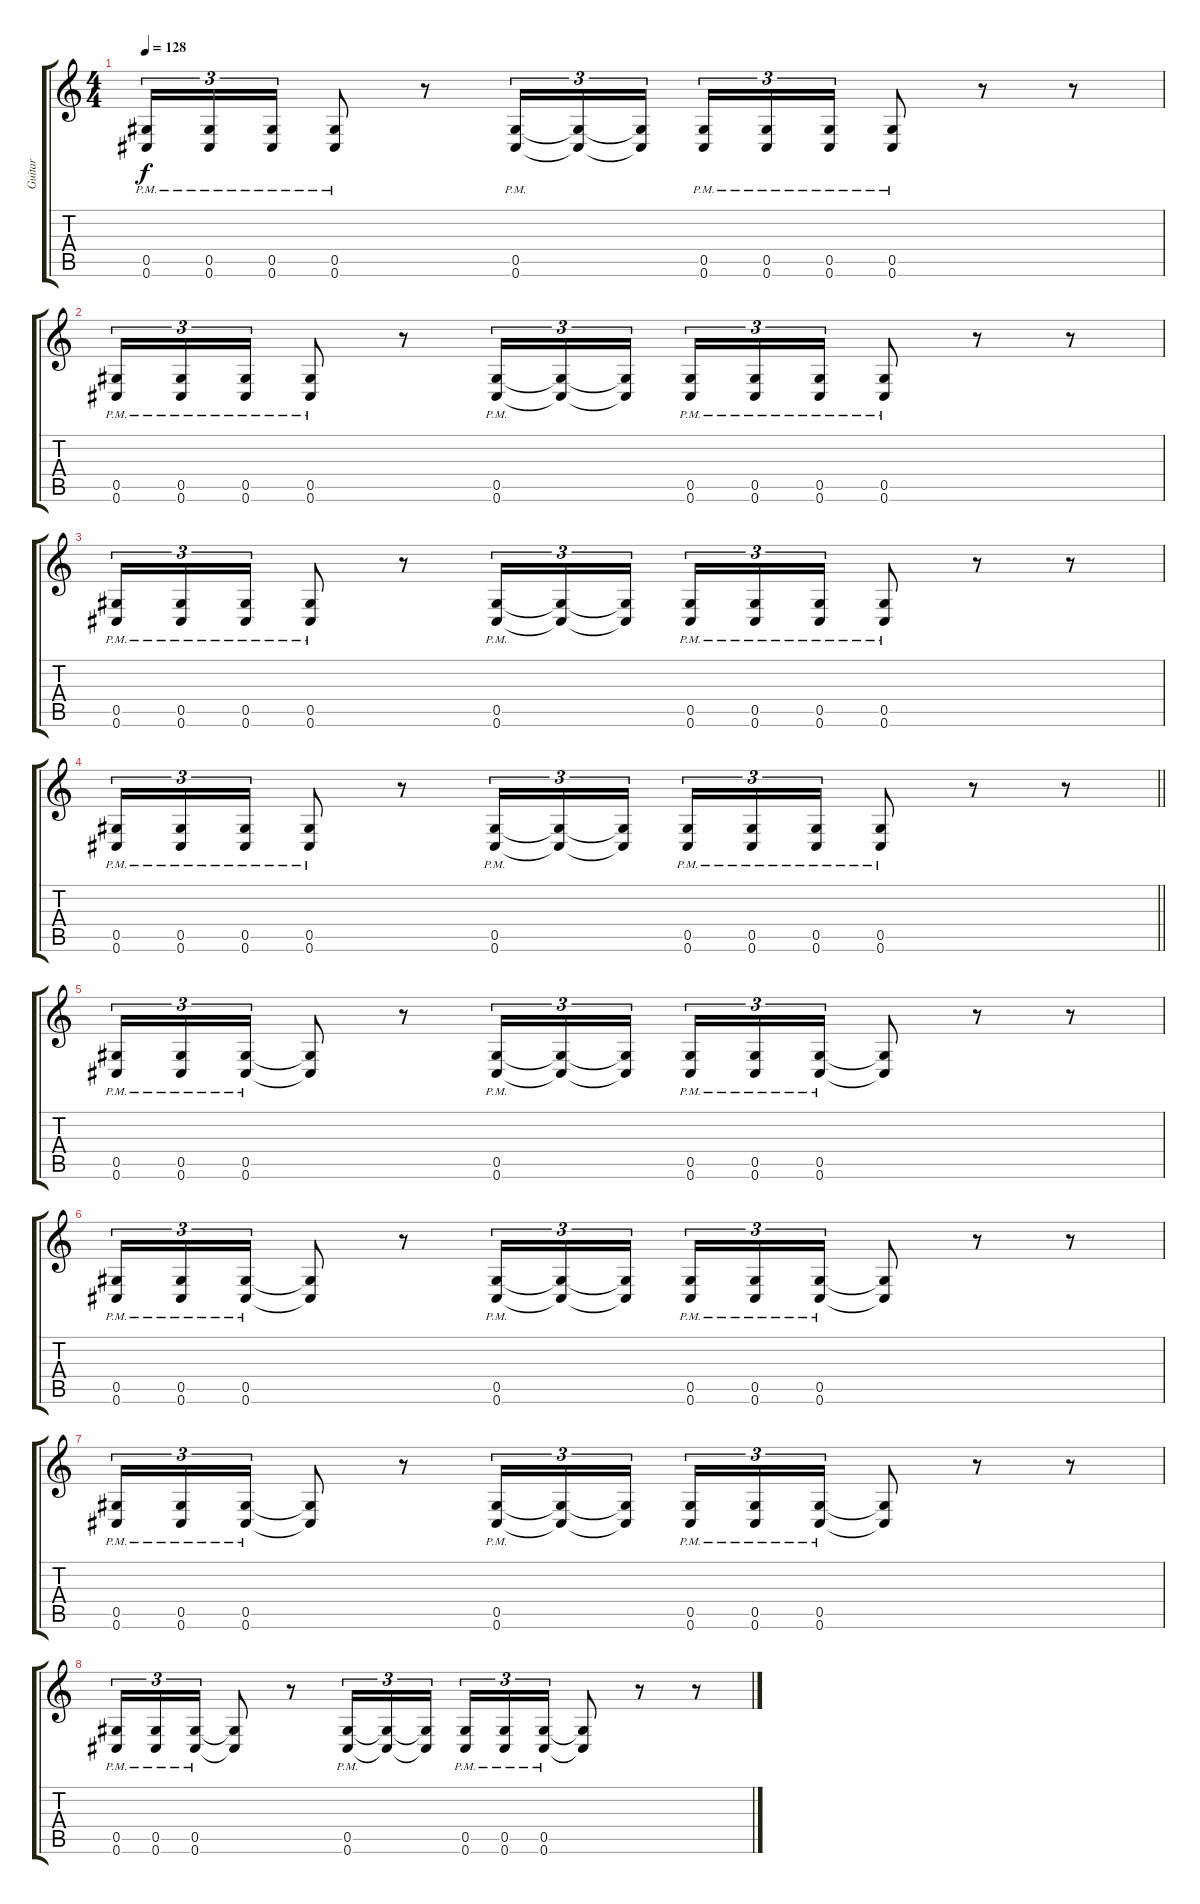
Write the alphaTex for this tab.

\track ("Guitar" "Guitar") {instrument distortionguitar}
\staff {score tabs}
\tuning (Eb4 Bb3 Gb3 Db3 Ab2 Db2) {hide}
\ts (4 4)
\tempo 128
\clef g2
\ks c
(0.5{pm} 0.6{pm}).16{tu (3 2) dy f} (0.5{pm} 0.6{pm}).16{tu (3 2)} (0.5{pm} 0.6{pm}).16{tu (3 2)} (0.5{pm} 0.6{pm}).8 r.8 (0.5{pm} 0.6{pm}).16{tu (3 2)} (0.5{t} 0.6{t}).16{tu (3 2)} (0.5{t} 0.6{t}).16{tu (3 2)} (0.5{pm} 0.6{pm}).16{tu (3 2)} (0.5{pm} 0.6{pm}).16{tu (3 2)} (0.5{pm} 0.6{pm}).16{tu (3 2)} (0.5{pm} 0.6{pm}).8 r.8 r.8 |
(0.5{pm} 0.6{pm}).16{tu (3 2)} (0.5{pm} 0.6{pm}).16{tu (3 2)} (0.5{pm} 0.6{pm}).16{tu (3 2)} (0.5{pm} 0.6{pm}).8 r.8 (0.5{pm} 0.6{pm}).16{tu (3 2)} (0.5{t} 0.6{t}).16{tu (3 2)} (0.5{t} 0.6{t}).16{tu (3 2)} (0.5{pm} 0.6{pm}).16{tu (3 2)} (0.5{pm} 0.6{pm}).16{tu (3 2)} (0.5{pm} 0.6{pm}).16{tu (3 2)} (0.5{pm} 0.6{pm}).8 r.8 r.8 |
(0.5{pm} 0.6{pm}).16{tu (3 2)} (0.5{pm} 0.6{pm}).16{tu (3 2)} (0.5{pm} 0.6{pm}).16{tu (3 2)} (0.5{pm} 0.6{pm}).8 r.8 (0.5{pm} 0.6{pm}).16{tu (3 2)} (0.5{t} 0.6{t}).16{tu (3 2)} (0.5{t} 0.6{t}).16{tu (3 2)} (0.5{pm} 0.6{pm}).16{tu (3 2)} (0.5{pm} 0.6{pm}).16{tu (3 2)} (0.5{pm} 0.6{pm}).16{tu (3 2)} (0.5{pm} 0.6{pm}).8 r.8 r.8 |
\barLineRight lightlight
(0.5{pm} 0.6{pm}).16{tu (3 2)} (0.5{pm} 0.6{pm}).16{tu (3 2)} (0.5{pm} 0.6{pm}).16{tu (3 2)} (0.5{pm} 0.6{pm}).8 r.8 (0.5{pm} 0.6{pm}).16{tu (3 2)} (0.5{t} 0.6{t}).16{tu (3 2)} (0.5{t} 0.6{t}).16{tu (3 2)} (0.5{pm} 0.6{pm}).16{tu (3 2)} (0.5{pm} 0.6{pm}).16{tu (3 2)} (0.5{pm} 0.6{pm}).16{tu (3 2)} (0.5{pm} 0.6{pm}).8 r.8 r.8 |
\section ("" "")
(0.5{pm} 0.6{pm}).16{tu (3 2)} (0.5{pm} 0.6{pm}).16{tu (3 2)} (0.5{pm} 0.6{pm}).16{tu (3 2)} (0.5{t} 0.6{t}).8 r.8 (0.5{pm} 0.6{pm}).16{tu (3 2)} (0.5{t} 0.6{t}).16{tu (3 2)} (0.5{t} 0.6{t}).16{tu (3 2)} (0.5{pm} 0.6{pm}).16{tu (3 2)} (0.5{pm} 0.6{pm}).16{tu (3 2)} (0.5{pm} 0.6{pm}).16{tu (3 2)} (0.5{t} 0.6{t}).8 r.8 r.8 |
(0.5{pm} 0.6{pm}).16{tu (3 2)} (0.5{pm} 0.6{pm}).16{tu (3 2)} (0.5{pm} 0.6{pm}).16{tu (3 2)} (0.5{t} 0.6{t}).8 r.8 (0.5{pm} 0.6{pm}).16{tu (3 2)} (0.5{t} 0.6{t}).16{tu (3 2)} (0.5{t} 0.6{t}).16{tu (3 2)} (0.5{pm} 0.6{pm}).16{tu (3 2)} (0.5{pm} 0.6{pm}).16{tu (3 2)} (0.5{pm} 0.6{pm}).16{tu (3 2)} (0.5{t} 0.6{t}).8 r.8 r.8 |
(0.5{pm} 0.6{pm}).16{tu (3 2)} (0.5{pm} 0.6{pm}).16{tu (3 2)} (0.5{pm} 0.6{pm}).16{tu (3 2)} (0.5{t} 0.6{t}).8 r.8 (0.5{pm} 0.6{pm}).16{tu (3 2)} (0.5{t} 0.6{t}).16{tu (3 2)} (0.5{t} 0.6{t}).16{tu (3 2)} (0.5{pm} 0.6{pm}).16{tu (3 2)} (0.5{pm} 0.6{pm}).16{tu (3 2)} (0.5{pm} 0.6{pm}).16{tu (3 2)} (0.5{t} 0.6{t}).8 r.8 r.8 |
(0.5{pm} 0.6{pm}).16{tu (3 2)} (0.5{pm} 0.6{pm}).16{tu (3 2)} (0.5{pm} 0.6{pm}).16{tu (3 2)} (0.5{t} 0.6{t}).8 r.8 (0.5{pm} 0.6{pm}).16{tu (3 2)} (0.5{t} 0.6{t}).16{tu (3 2)} (0.5{t} 0.6{t}).16{tu (3 2)} (0.5{pm} 0.6{pm}).16{tu (3 2)} (0.5{pm} 0.6{pm}).16{tu (3 2)} (0.5{pm} 0.6{pm}).16{tu (3 2)} (0.5{t} 0.6{t}).8 r.8 r.8
